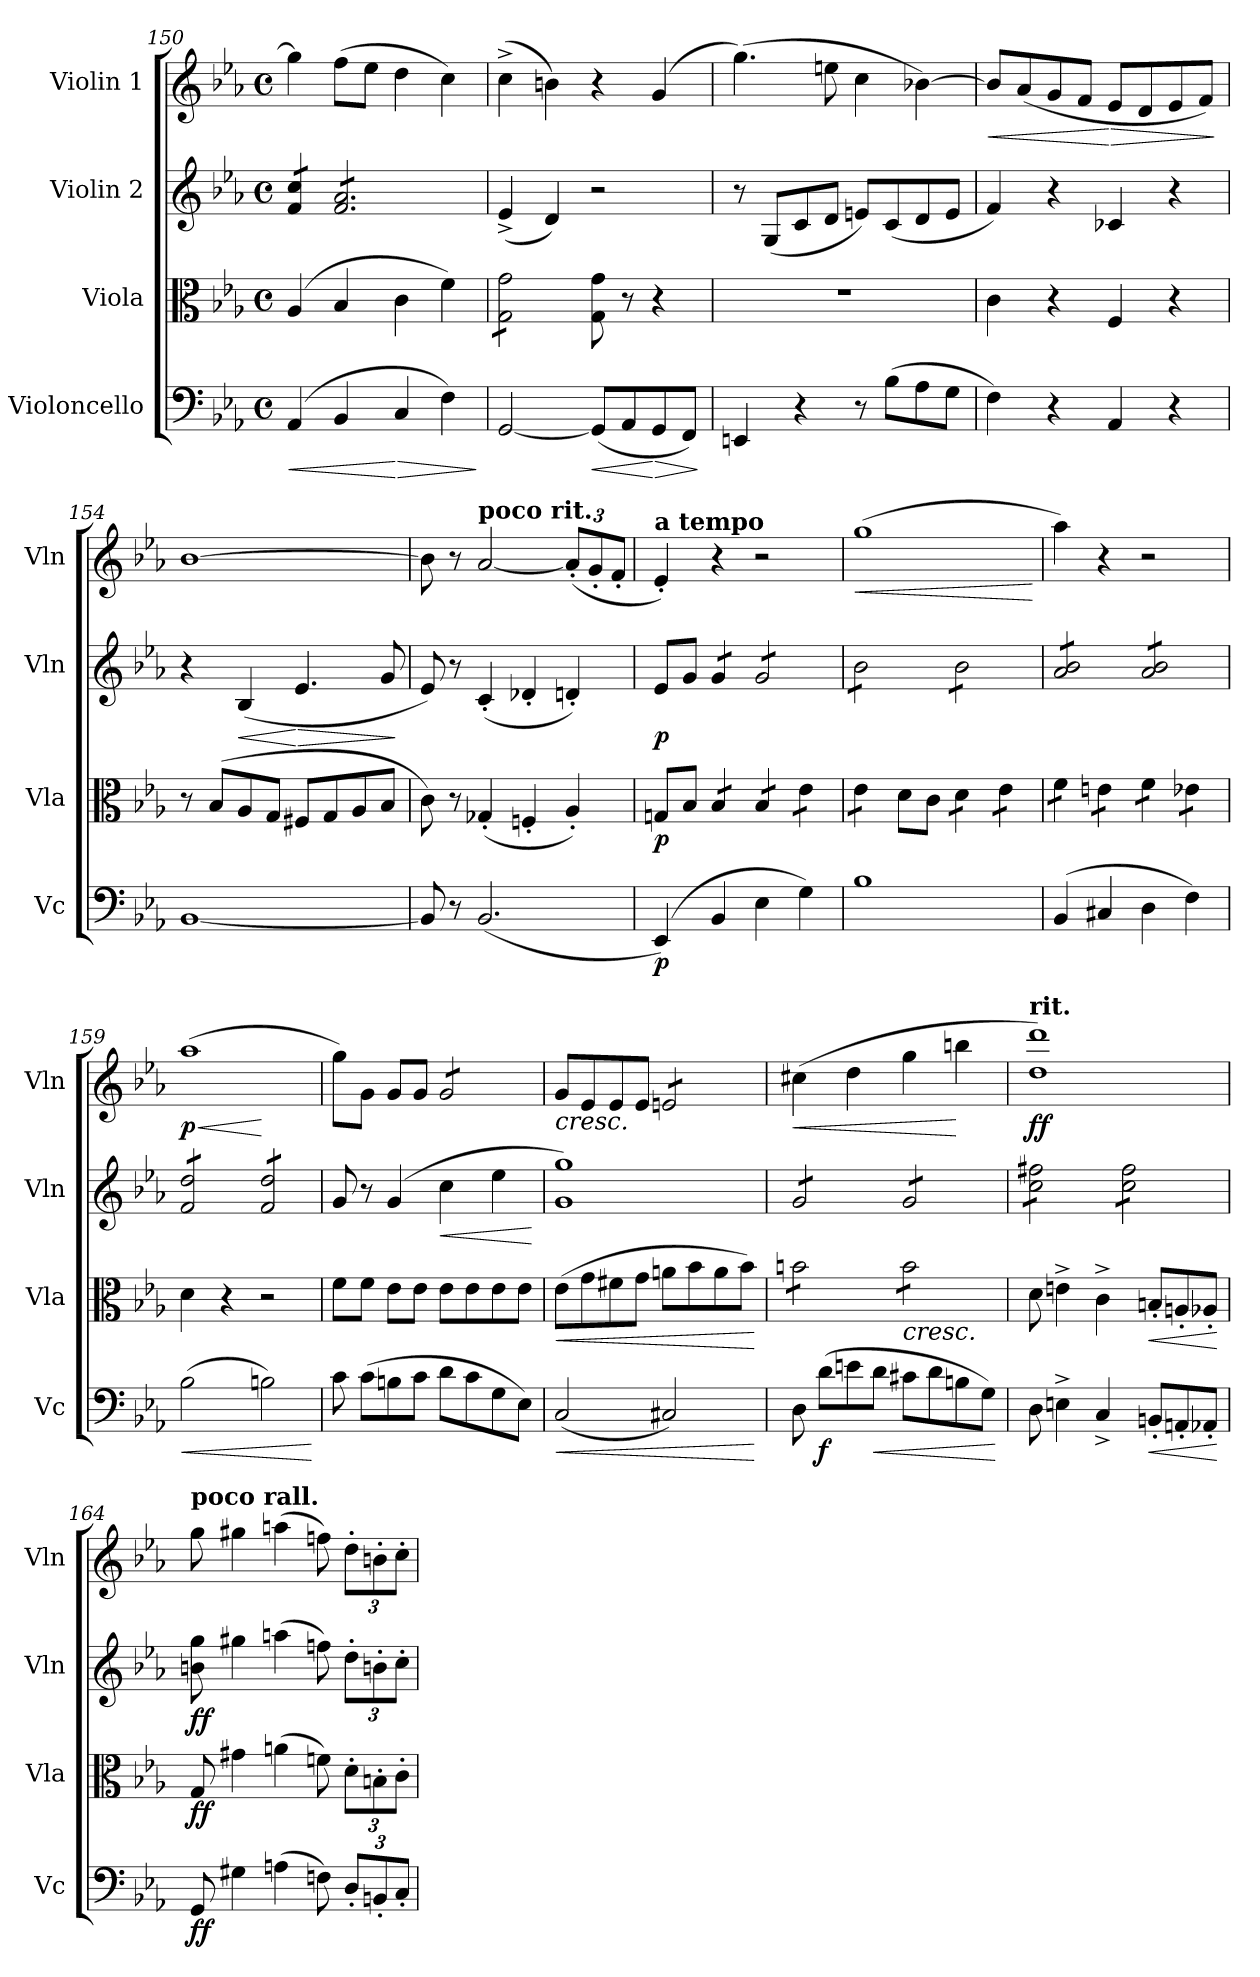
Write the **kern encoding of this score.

**kern	**dynam	**kern	**dynam	**kern	**dynam	**kern	**dynam
*part4	*part4	*part3	*part3	*part2	*part2	*part1	*part1
*staff4	*staff4	*staff3	*staff3	*staff2	*staff2	*staff1	*staff1
*I"Violoncello	*	*I"Viola	*	*I"Violin 2	*	*I"Violin 1	*
*I'Vc	*	*I'Vla	*	*I'Vln	*	*I'Vln	*
*clefF4	*	*clefC3	*	*clefG2	*	*clefG2	*
*k[b-e-a-]	*	*k[b-e-a-]	*	*k[b-e-a-]	*	*k[b-e-a-]	*
*M4/4	*	*M4/4	*	*M4/4	*	*M4/4	*
*met(c)	*	*met(c)	*	*met(c)	*	*met(c)	*
=150	=150	=150	=150	=150	=150	=150	=150
!	!LO:HP:b	!	!	!	!	!	!
*	*	*	*	*tremolo	*	*	*
(4AA-/	<	(4A-/	.	8f/ 8cc/L	.	4gg\]	.
.	.	.	.	8f/ 8cc/J	.	.	.
4BB-/	.	4B-/	.	8f/ 8a-/L	.	(8ff\L	.
.	.	.	.	8f/ 8a-/	.	8ee-\J	.
!	!LO:HP:n=1:b	!	!	!	!	!	!
4C/	[ >	4c\	.	8f/ 8a-/	.	4dd\	.
.	.	.	.	8f/ 8a-/	.	.	.
4F\)	.	4f\)	.	8f/ 8a-/	.	4cc\)	.
.	.	.	.	8f/ 8a-/J	.	.	.
*	*	*	*	*Xtremolo	*	*	*
.	]	.	.	.	.	.	.
=151	=151	=151	=151	=151	=151	=151	=151
*	*	*tremolo	*	*	*	*	*
[2GG/	.	8G\ 8g\L	.	(4e-^/	.	(4cc^\	.
.	.	8G\ 8g\	.	.	.	.	.
.	.	8G\ 8g\	.	4d/)	.	4bn\)	.
.	.	8G\ 8g\J	.	.	.	.	.
*	*	*Xtremolo	*	*	*	*	*
!	!LO:HP:b	!	!	!	!	!	!
(8GG/L]	<	8G\ 8g\	.	2r	.	4r	.
8AA-/	.	8r	.	.	.	.	.
!	!LO:HP:n=1:b	!	!	!	!	!	!
8GG/	[ >	4r	.	.	.	(4g/	.
8FF/J)	.	.	.	.	.	.	.
.	]	.	.	.	.	.	.
=152	=152	=152	=152	=152	=152	=152	=152
4EEn/	.	1r	.	8r	.	(4.gg\)	.
.	.	.	.	(8G/L	.	.	.
4r	.	.	.	8c/	.	.	.
.	.	.	.	8d/J	.	8een\	.
8r	.	.	.	8en/L)	.	4cc\	.
(8B-\L	.	.	.	(8c/	.	.	.
8A-\	.	.	.	8d/	.	[4b-X\)	.
8G\J	.	.	.	8e/J	.	.	.
!!LO:LB:g=z
=153	=153	=153	=153	=153	=153	=153	=153
!	!	!	!	!	!	!	!LO:HP:b
4F\)	.	4c\	.	4f/)	.	8b-/L]	<
.	.	.	.	.	.	(8a-/	.
4r	.	4r	.	4r	.	8g/	.
.	.	.	.	.	.	8f/J	.
!	!	!	!	!	!	!	!LO:HP:n=1:b
4AA-/	.	4F/	.	4c-X/	.	8e-/L	[ >
.	.	.	.	.	.	8d/	.
4r	.	4r	.	4r	.	8e-/	.
.	.	.	.	.	.	8f/J)	.
.	.	.	.	.	.	.	]
=154	=154	=154	=154	=154	=154	=154	=154
[1BB-	.	8r	.	4r	.	[1b-	.
.	.	(8B-/L	.	.	.	.	.
!	!	!	!	!	!LO:HP:b	!	!
.	.	8A-/	.	(4B-/	<	.	.
.	.	8G/J	.	.	.	.	.
!	!	!	!	!	!LO:HP:n=1:b	!	!
.	.	8F#X/L	.	4.e-/	[ >	.	.
.	.	8G/	.	.	.	.	.
.	.	8A-/	.	.	.	.	.
.	.	8B-/J	.	8g/	.	.	.
.	.	.	.	.	]	.	.
=155	=155	=155	=155	=155	=155	=155	=155
8BB-/]	.	8c\)	.	8e-/)	.	8b-\]	.
8r	.	8r	.	8r	.	8r	.
!	!	!	!	!	!	!LO:TX:a:B:t=poco rit.	!
(2.BB-/	.	(4G-X'/	.	(4c'/	.	[2a-/	.
.	.	4Fn'/	.	4d-X'/	.	.	.
*	*	*	*	*	*	*Xbrackettup	*
.	.	4A-'/)	.	4dn'/)	.	(12a-'/L]	.
.	.	.	.	.	.	12g'/	.
.	.	.	.	.	.	12f'/J	.
=156	=156	=156	=156	=156	=156	=156	=156
!	!	!	!	!	!	!LO:TX:a:B:t=a tempo	!
!	!LO:DY:b	!	!LO:DY:b	!	!LO:DY:b	!	!
(4EE-/)	p	8Gn/L	p	8e-/L	p	4e-'/)	.
.	.	8B-/J	.	8g/J	.	.	.
*	*	*tremolo	*	*	*	*	*
*	*	*	*	*tremolo	*	*	*
4BB-/	.	8B-/L	.	8g/L	.	4r	.
.	.	8B-/J	.	8g/J	.	.	.
4E-\	.	8B-/L	.	8g/L	.	2r	.
.	.	8B-/J	.	8g/	.	.	.
4G\)	.	8e-\L	.	8g/	.	.	.
.	.	8e-\J	.	8g/J	.	.	.
=157	=157	=157	=157	=157	=157	=157	=157
!	!	!	!	!	!	!	!LO:HP:b
1B-	.	8e-\L	.	8b-\L	.	(1gg	<
.	.	8e-\J	.	8b-\	.	.	.
*	*	*Xtremolo	*	*	*	*	*
.	.	8d\L	.	8b-\	.	.	.
.	.	8c\J	.	8b-\J	.	.	.
*	*	*tremolo	*	*	*	*	*
.	.	8d\L	.	8b-\L	.	.	.
.	.	8d\J	.	8b-\	.	.	.
.	.	8e-\L	.	8b-\	.	.	.
.	.	8e-\J	.	8b-\J	.	.	.
.	.	.	.	.	.	.	[
!!LO:LB:g=z
=158	=158	=158	=158	=158	=158	=158	=158
(4BB-/	.	8f\L	.	8a-/ 8b-/L	.	4aa-\)	.
.	.	8f\J	.	8a-/ 8b-/	.	.	.
4C#X/	.	8en\L	.	8a-/ 8b-/	.	4r	.
.	.	8en\J	.	8a-/ 8b-/J	.	.	.
4D\	.	8f\L	.	8a-/ 8b-/L	.	2r	.
.	.	8f\J	.	8a-/ 8b-/	.	.	.
4F\)	.	8e-X\L	.	8a-/ 8b-/	.	.	.
.	.	8e-X\J	.	8a-/ 8b-/J	.	.	.
*	*	*Xtremolo	*	*	*	*	*
=159	=159	=159	=159	=159	=159	=159	=159
!	!LO:HP:b	!	!	!	!	!	!LO:HP:b
*	*	*	*	*	*	*^	*
!	!	!	!	!	!	!	!	!LO:DY:n=1:b
(2B-\	<	4d\	.	8f/ 8dd/L	.	(1aa-	2ryy	< p
.	.	.	.	8f/ 8dd/	.	.	.	.
.	.	4r	.	8f/ 8dd/	.	.	.	.
.	.	.	.	8f/ 8dd/J	.	.	.	.
2Bn\)	.	2r	.	8f/ 8dd/L	.	.	2ryy	[
.	.	.	.	8f/ 8dd/	.	.	.	.
.	.	.	.	8f/ 8dd/	.	.	.	.
.	.	.	.	8f/ 8dd/J	.	.	.	.
*	*	*	*	*Xtremolo	*	*	*	*
*	*	*	*	*	*	*v	*v	*
.	[	.	.	.	.	.	.
=160	=160	=160	=160	=160	=160	=160	=160
8c\	.	8f\L	.	8g/	.	8gg\L)	.
(8c\L	.	8f\J	.	8r	.	8g\J	.
8Bn\	.	8e-\L	.	(4g/	.	8g/L	.
8c\J	.	8e-\J	.	.	.	8g/J	.
!	!	!	!	!	!LO:HP:b	!	!
*	*	*	*	*	*	*tremolo	*
8d\L	.	8e-\L	.	4cc\	<	8g/L	.
8c\	.	8e-\	.	.	.	8g/	.
8G\	.	8e-\	.	4ee-\	.	8g/	.
8E-\J)	.	8e-\J	.	.	.	8g/J	.
*	*	*	*	*	*	*Xtremolo	*
.	.	.	.	.	[	.	.
=161	=161	=161	=161	=161	=161	=161	=161
!	!	!	!	!	!	!LO:TX:b:i:t=cresc.	!
!	!LO:HP:b	!	!LO:HP:b	!	!	!	!
(2C/	<	(8e-\L	<	1g 1gg)	.	8g/L	.
.	.	8g\	.	.	.	8e-/	.
.	.	8f#X\	.	.	.	8e-/	.
.	.	8g\J	.	.	.	8e-/J	.
*	*	*	*	*	*	*tremolo	*
2C#X/)	.	8an\L	.	.	.	8en/L	.
.	.	8b-\	.	.	.	8en/	.
.	.	8a\	.	.	.	8en/	.
.	.	8b-\J)	.	.	.	8en/J	.
*	*	*	*	*	*	*Xtremolo	*
.	[	.	[	.	.	.	.
=162	=162	=162	=162	=162	=162	=162	=162
!	!	!	!	!	!	!	!LO:HP:b
*	*	*tremolo	*	*	*	*	*
*	*	*	*	*tremolo	*	*	*
8D\	.	8bn\L	.	8g/L	.	(4cc#X\	<
!	!LO:DY:b	!	!	!	!	!	!
(8d\L	f	8bn\	.	8g/	.	.	.
8en\	.	8bn\	.	8g/	.	4dd\	.
!	!LO:HP:b	!	!	!	!	!	!
8d\J	<	8bn\J	.	8g/J	.	.	.
!	!	!LO:TX:b:i:t=cresc.	!	!	!	!	!
8c#X\L	.	8b\L	.	8g/L	.	4gg\	.
8d\	.	8b\	.	8g/	.	.	.
8Bn\	.	8b\	.	8g/	.	4bbn\	[
8G\J)	.	8b\J	.	8g/J	.	.	.
*	*	*Xtremolo	*	*	*	*	*
.	[	.	.	.	.	.	.
!!LO:PB:g=z
=163	=163	=163	=163	=163	=163	=163	=163
!	!	!	!	!	!	!LO:TX:a:B:t=rit.	!
!	!	!	!	!	!	!	!LO:DY:b
8D\	.	8d\	.	8cc\ 8ff#X\L	.	1dd 1ddd)	ff
4En^\	.	4en^\	.	8cc\ 8ff#X\	.	.	.
.	.	.	.	8cc\ 8ff#X\	.	.	.
4C^/	.	4c^\	.	8cc\ 8ff#X\J	.	.	.
.	.	.	.	8cc\ 8ff#\L	.	.	.
!	!LO:HP:b	!	!LO:HP:b	!	!	!	!
8BBn'/L	<	8Bn'/L	<	8cc\ 8ff#\	.	.	.
8AAn'/	.	8An'/	.	8cc\ 8ff#\	.	.	.
8AA-X'/J	.	8A-X'/J	.	8cc\ 8ff#\J	.	.	.
*	*	*	*	*Xtremolo	*	*	*
.	[	.	[	.	.	.	.
=164	=164	=164	=164	=164	=164	=164	=164
!	!	!	!	!	!	!LO:TX:a:B:t=poco rall.	!
!	!LO:DY:b	!	!LO:DY:b	!	!LO:DY:b	!	!
8GG/	ff	8G/	ff	8bn\ 8gg\	ff	8gg\	.
4G#X\	.	4g#X\	.	4gg#X\	.	4gg#X\	.
(4An\	.	(4an\	.	(4aan\	.	(4aan\	.
8Fn\)	.	8fn\)	.	8ffn\)	.	8ffn\)	.
*Xbrackettup	*	*Xbrackettup	*	*Xbrackettup	*	*	*
12D'/L	.	12d'\L	.	12dd'\L	.	12dd'\L	.
12BBn'/	.	12Bn'\	.	12bn'\	.	12bn'\	.
12C'/J	.	12c'\J	.	12cc'\J	.	12cc'\J	.
=	=	=	=	=	=	=	=
*-	*-	*-	*-	*-	*-	*-	*-
